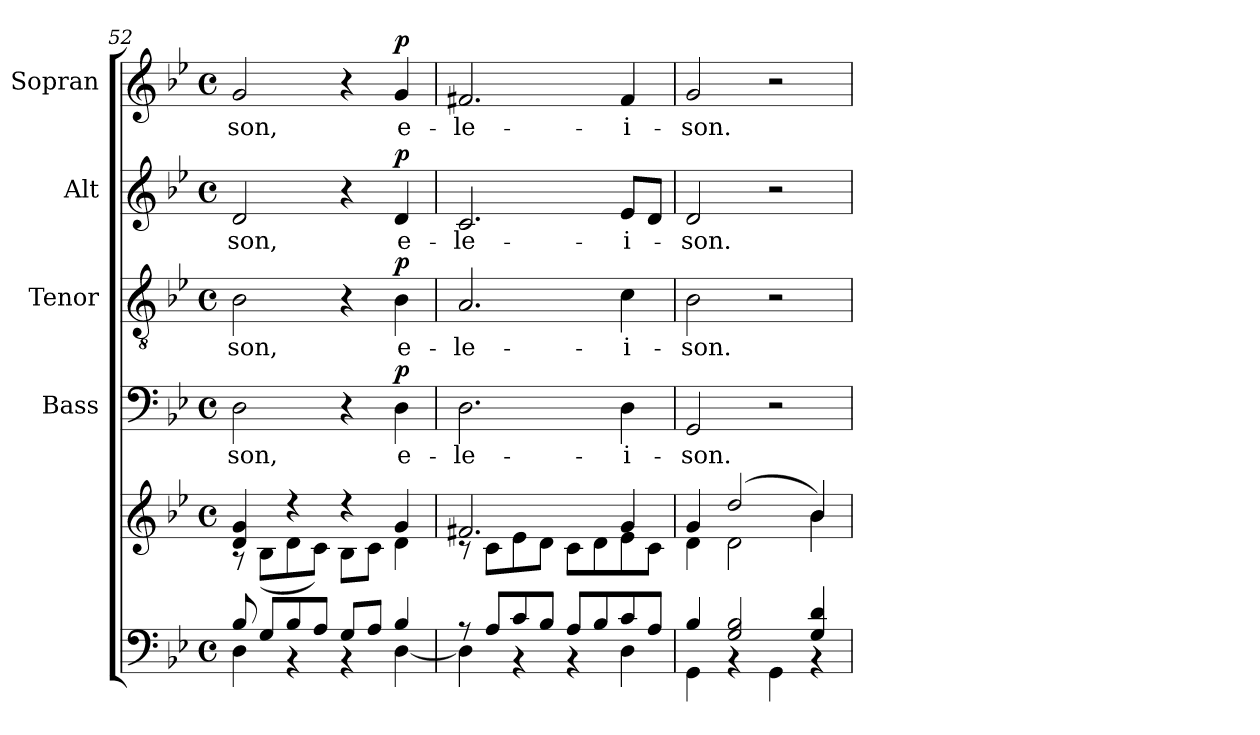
**kern	**kern	**kern	**text	**dynam	**kern	**text	**dynam	**kern	**text	**dynam	**kern	**text	**dynam
*part5	*part5	*part4	*part4	*part4	*part3	*part3	*part3	*part2	*part2	*part2	*part1	*part1	*part1
*staff6	*staff5	*staff4	*staff4	*staff4	*staff3	*staff3	*staff3	*staff2	*staff2	*staff2	*staff1	*staff1	*staff1
*	*	*I"Bass	*	*	*I"Tenor	*	*	*I"Alt	*	*	*I"Sopran	*	*
*	*	*I'B.	*	*	*I'T.	*	*	*I'A.	*	*	*I'S.	*	*
*clefF4	*clefG2	*clefF4	*	*	*clefGv2	*	*	*clefG2	*	*	*clefG2	*	*
*k[b-e-]	*k[b-e-]	*k[b-e-]	*	*	*k[b-e-]	*	*	*k[b-e-]	*	*	*k[b-e-]	*	*
*B-:	*B-:	*B-:	*	*	*B-:	*	*	*B-:	*	*	*B-:	*	*
*M4/4	*M4/4	*M4/4	*	*	*M4/4	*	*	*M4/4	*	*	*M4/4	*	*
*met(c)	*met(c)	*met(c)	*	*	*met(c)	*	*	*met(c)	*	*	*met(c)	*	*
=52	=52	=52	=52	=52	=52	=52	=52	=52	=52	=52	=52	=52	=52
*^	*^	*	*	*	*	*	*	*	*	*	*	*	*
!	!	!	!	!	!LO:LY:b	!	!	!LO:LY:b	!	!	!LO:LY:b	!	!	!LO:LY:b	!
8B-!/	4D\	4d!/ 4g!/	8rG	2D\	-son,	.	2B-\	-son,	.	2d/	-son,	.	2g/	-son,	.
8G!/L	.	.	(>8B-!\L	.	.	.	.	.	.	.	.	.	.	.	.
8B-!/	4rAA	4rcc	8d!\	.	.	.	.	.	.	.	.	.	.	.	.
8A!/J	.	.	8c!\J)	.	.	.	.	.	.	.	.	.	.	.	.
8G!/L	4rAA	4rcc	8B-!\L	4r	.	.	4r	.	.	4r	.	.	4r	.	.
8A!/J	.	.	8c!\J	.	.	.	.	.	.	.	.	.	.	.	.
!	!	!	!	!	!LO:LY:b	!LO:DY:a	!	!LO:LY:b	!LO:DY:a	!	!LO:LY:b	!LO:DY:a	!	!LO:LY:b	!LO:DY:a
4B-!/	[<4D\	4g!/	4d!\	4D\	e-	p	4B-\	e-	p	4d/	e-	p	4g/	e-	p
=53	=53	=53	=53	=53	=53	=53	=53	=53	=53	=53	=53	=53	=53	=53	=53
!	!	!	!	!	!LO:LY:b	!	!	!LO:LY:b	!	!	!LO:LY:b	!	!	!LO:LY:b	!
8rA	4D\]	2.f#X!/	8rB	2.D\	-le-	.	2.A/	-le-	.	2.c/	-le-	.	2.f#X/	-le-	.
8A!/L	.	.	8c!\L	.	.	.	.	.	.	.	.	.	.	.	.
8c!/	4rAA	.	8e-!\	.	.	.	.	.	.	.	.	.	.	.	.
8B-!/J	.	.	8d!\J	.	.	.	.	.	.	.	.	.	.	.	.
8A!/L	4rAA	.	8c!\L	.	.	.	.	.	.	.	.	.	.	.	.
8B-!/	.	.	8d!\	.	.	.	.	.	.	.	.	.	.	.	.
!	!	!	!	!	!LO:LY:b	!	!	!LO:LY:b	!	!	!LO:LY:b	!	!	!LO:LY:b	!
8c!/	4D\	4g!/	8e-!\	4D\	-i-	.	4c\	-i-	.	8e-/L	-i-	.	4f#/	-i-	.
8A!/J	.	.	8c!\J	.	.	.	.	.	.	8d/J	.	.	.	.	.
=54	=54	=54	=54	=54	=54	=54	=54	=54	=54	=54	=54	=54	=54	=54	=54
!	!	!	!	!	!LO:LY:b	!	!	!LO:LY:b	!	!	!LO:LY:b	!	!	!LO:LY:b	!
4B-!/	4GG\	4g!/	4d!\	2GG/	-son.	.	2B-\	-son.	.	2d/	-son.	.	2g/	-son.	.
2G!/ 2B-!/	4rAA	(2dd!/	2d!\	.	.	.	.	.	.	.	.	.	.	.	.
.	4GG\	.	.	2r	.	.	2r	.	.	2r	.	.	2r	.	.
4G!/ 4d!/	4rAA	4b-!/)	4b-!\	.	.	.	.	.	.	.	.	.	.	.	.
*v	*v	*	*	*	*	*	*	*	*	*	*	*	*	*	*
*	*v	*v	*	*	*	*	*	*	*	*	*	*	*	*
=	=	=	=	=	=	=	=	=	=	=	=	=	=
*-	*-	*-	*-	*-	*-	*-	*-	*-	*-	*-	*-	*-	*-
